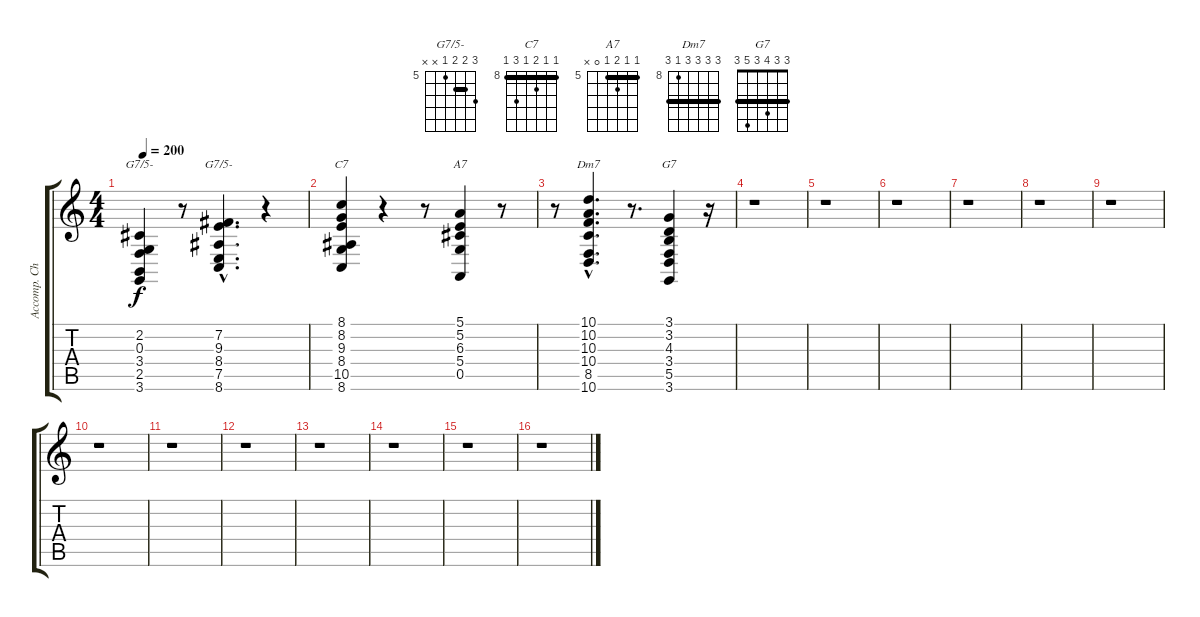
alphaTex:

\track ("Accomp. Chords" "Accomp. Ch") {instrument acousticgrandpiano}
\staff {score tabs}
\tuning (E4 B3 G3 D3 A2 E2) {hide}
\chord ("G7/5-" x 2 0 3 2 3)
\chord ("G7/5-" 7 6 6 5 x x) {firstfret 5 barre 6}
\chord ("C7" 8 8 9 8 10 8) {firstfret 8 barre 8}
\chord ("A7" 5 5 6 5 0 x) {firstfret 5 barre 5}
\chord ("Dm7" 10 10 10 10 8 10) {firstfret 8 barre 10}
\chord ("G7" 3 3 4 3 5 3) {barre 3}
\ts (4 4)
\tempo 200
\clef g2
\ks aminor
(2.2 0.3 3.4 2.5 3.6).4{ch "G7/5-" dy f} r.8 (7.2{hac} 9.3{hac} 8.4{hac} 7.5{hac} 8.6{hac}).4{d ch "G7/5-"} r.4 |
(8.1 8.2 9.3 8.4 10.5 8.6).4{ch "C7"} r.4 r.8 (5.1 5.2 6.3 5.4 0.5).4{ch "A7"} r.8 |
r.8 (10.1{hac} 10.2{hac} 10.3{hac} 10.4{hac} 8.5{hac} 10.6{hac}).4{d ch "Dm7"} r.8{d} (3.1 3.2 4.3 3.4 5.5 3.6).4{ch "G7"} r.16 |
r.1 |
r.1 |
r.1 |
r.1 |
r.1 |
r.1 |
r.1 |
r.1 |
r.1 |
r.1 |
r.1 |
r.1 |
r.1
